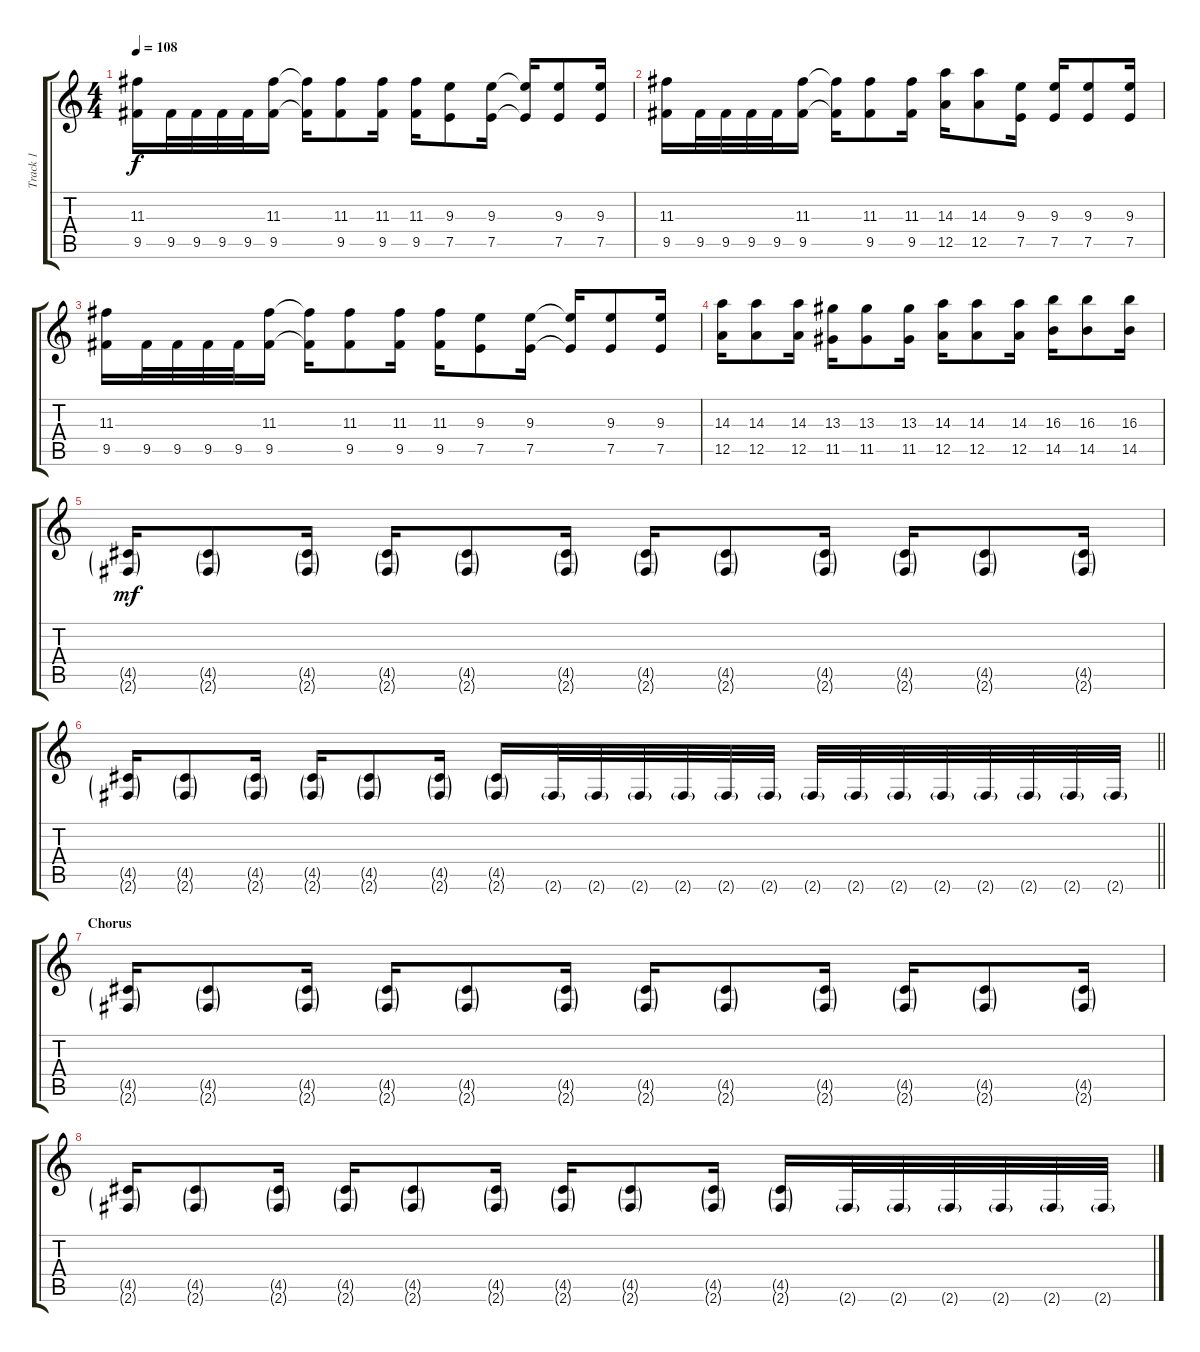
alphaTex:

\track ("Track 1" "Track 1") {instrument overdrivenguitar}
\staff {score tabs}
\tuning (E4 B3 G3 D3 A2 E2) {hide}
\ts (4 4)
\tempo 108
\clef g2
\ks c
(11.3 9.5).16{dy f} 9.5.32 9.5.32 9.5.32 9.5.32 (11.3 9.5).16 (11.3{t} 9.5{t}).16 (11.3 9.5).8 (11.3 9.5).16 (11.3 9.5).16 (9.3 7.5).8 (9.3 7.5).16 (9.3{t} 7.5{t}).16 (9.3 7.5).8 (9.3 7.5).16 |
(11.3 9.5).16 9.5.32 9.5.32 9.5.32 9.5.32 (11.3 9.5).16 (11.3{t} 9.5{t}).16 (11.3 9.5).8 (11.3 9.5).16 (14.3 12.5).16 (14.3 12.5).8 (9.3 7.5).16 (9.3 7.5).16 (9.3 7.5).8 (9.3 7.5).16 |
(11.3 9.5).16 9.5.32 9.5.32 9.5.32 9.5.32 (11.3 9.5).16 (11.3{t} 9.5{t}).16 (11.3 9.5).8 (11.3 9.5).16 (11.3 9.5).16 (9.3 7.5).8 (9.3 7.5).16 (9.3{t} 7.5{t}).16 (9.3 7.5).8 (9.3 7.5).16 |
(14.3 12.5).16 (14.3 12.5).8 (14.3 12.5).16 (13.3 11.5).16 (13.3 11.5).8 (13.3 11.5).16 (14.3 12.5).16 (14.3 12.5).8 (14.3 12.5).16 (16.3 14.5).16 (16.3 14.5).8 (16.3 14.5).16 |
(4.5{g} 2.6{g}).16{dy mf} (4.5{g} 2.6{g}).8 (4.5{g} 2.6{g}).16 (4.5{g} 2.6{g}).16 (4.5{g} 2.6{g}).8 (4.5{g} 2.6{g}).16 (4.5{g} 2.6{g}).16 (4.5{g} 2.6{g}).8 (4.5{g} 2.6{g}).16 (4.5{g} 2.6{g}).16 (4.5{g} 2.6{g}).8 (4.5{g} 2.6{g}).16 |
\barLineRight lightlight
(4.5{g} 2.6{g}).16 (4.5{g} 2.6{g}).8 (4.5{g} 2.6{g}).16 (4.5{g} 2.6{g}).16 (4.5{g} 2.6{g}).8 (4.5{g} 2.6{g}).16 (4.5{g} 2.6{g}).16 2.6{g}.32 2.6{g}.32 2.6{g}.32 2.6{g}.32 2.6{g}.32 2.6{g}.32 2.6{g}.32 2.6{g}.32 2.6{g}.32 2.6{g}.32 2.6{g}.32 2.6{g}.32 2.6{g}.32 2.6{g}.32 |
\section ("" "Chorus")
(4.5{g} 2.6{g}).16 (4.5{g} 2.6{g}).8 (4.5{g} 2.6{g}).16 (4.5{g} 2.6{g}).16 (4.5{g} 2.6{g}).8 (4.5{g} 2.6{g}).16 (4.5{g} 2.6{g}).16 (4.5{g} 2.6{g}).8 (4.5{g} 2.6{g}).16 (4.5{g} 2.6{g}).16 (4.5{g} 2.6{g}).8 (4.5{g} 2.6{g}).16 |
(4.5{g} 2.6{g}).16 (4.5{g} 2.6{g}).8 (4.5{g} 2.6{g}).16 (4.5{g} 2.6{g}).16 (4.5{g} 2.6{g}).8 (4.5{g} 2.6{g}).16 (4.5{g} 2.6{g}).16 (4.5{g} 2.6{g}).8 (4.5{g} 2.6{g}).16 (4.5{g} 2.6{g}).16 2.6{g}.32 2.6{g}.32 2.6{g}.32 2.6{g}.32 2.6{g}.32 2.6{g}.32
